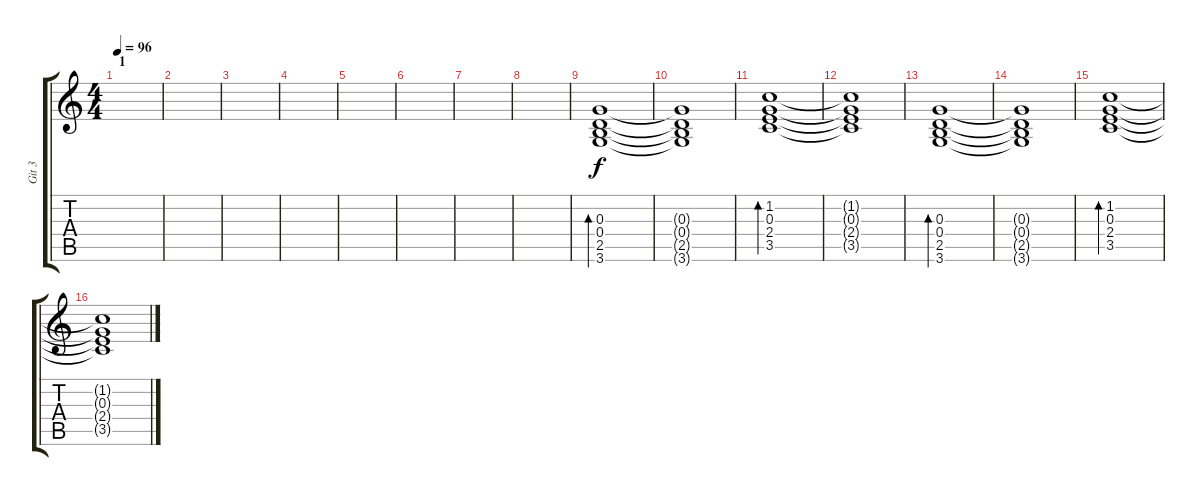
\track ("Git 3" "Git 3") {instrument overdrivenguitar}
\staff {score tabs}
\tuning (E4 B3 G3 D3 A2 E2) {hide}
\ts (4 4)
\section ("" "1")
\tempo 96
\clef g2
\ks c
|
|
|
|
|
|
|
|
(0.3 0.4 2.5 3.6).1{bd 60} |
(0.3{t} 0.4{t} 2.5{t} 3.6{t}).1 |
(1.2 0.3 2.4 3.5).1{bd 60} |
(1.2{t} 0.3{t} 2.4{t} 3.5{t}).1 |
(0.3 0.4 2.5 3.6).1{bd 60} |
(0.3{t} 0.4{t} 2.5{t} 3.6{t}).1 |
(1.2 0.3 2.4 3.5).1{bd 60} |
(1.2{t} 0.3{t} 2.4{t} 3.5{t}).1
